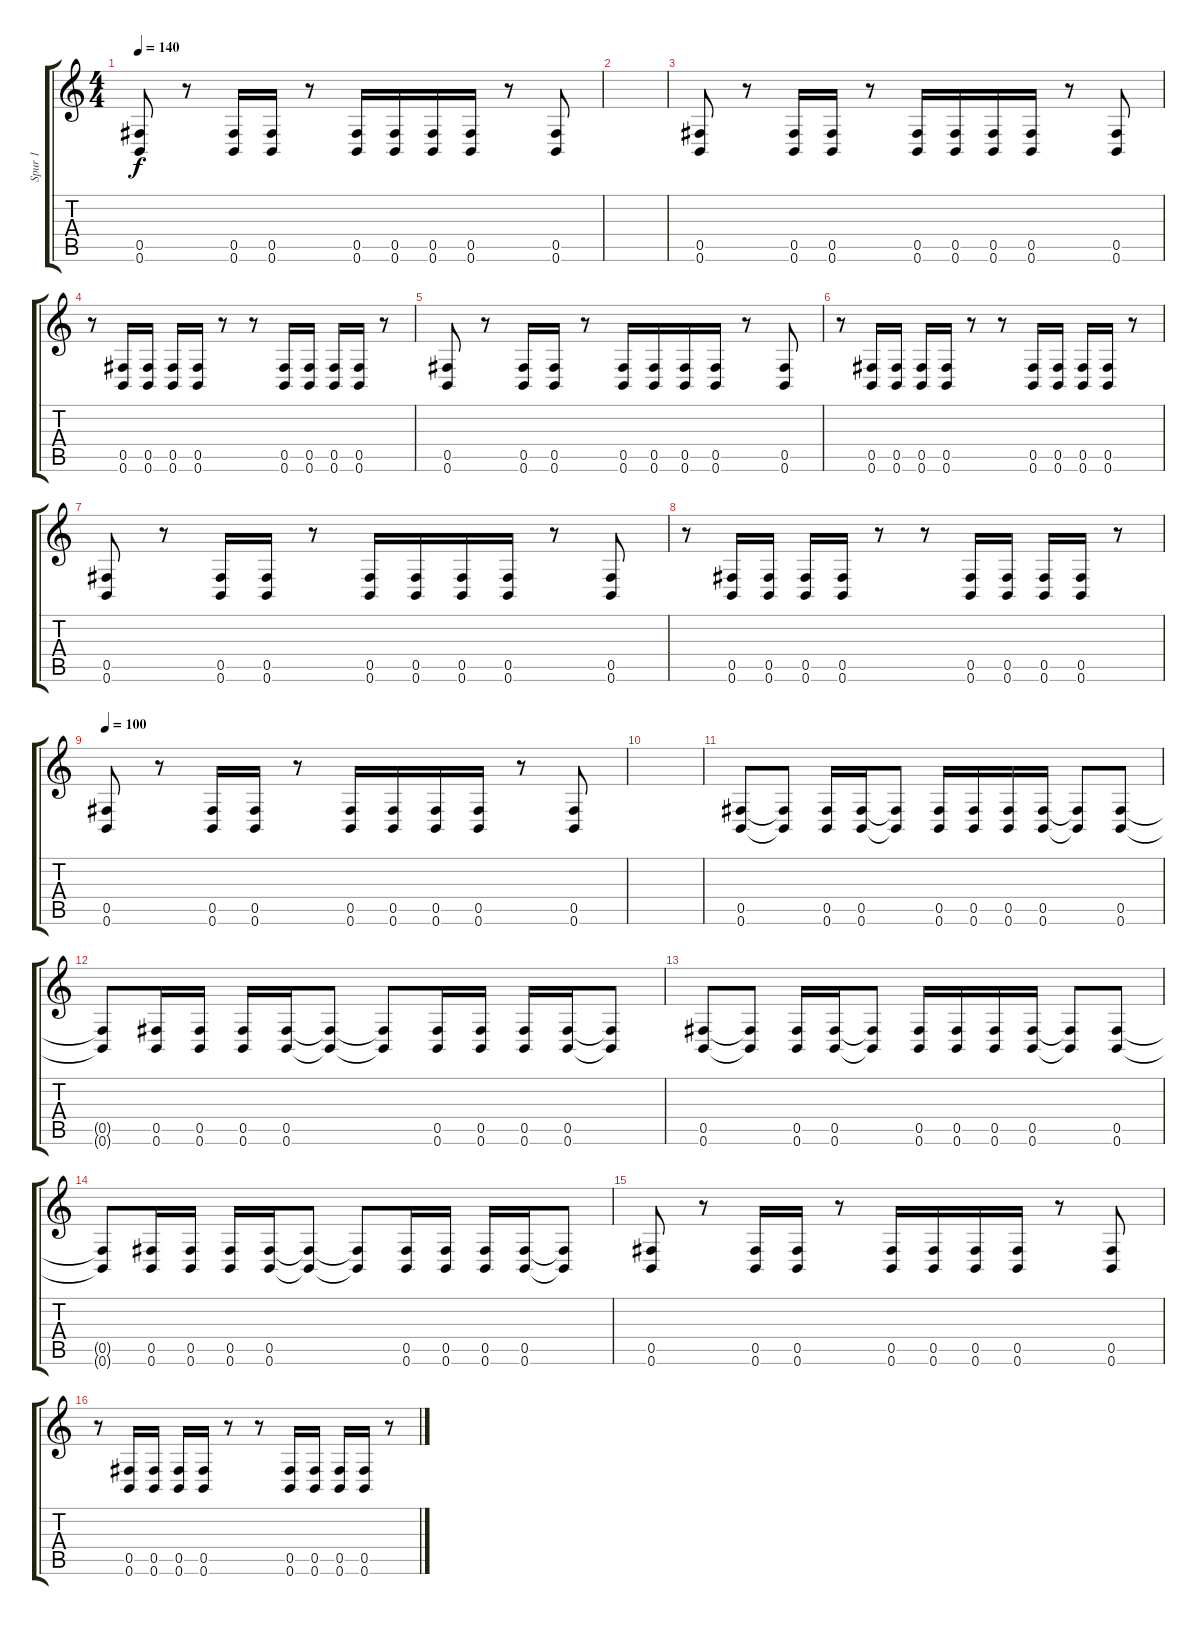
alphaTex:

\track ("Spur 1" "Spur 1") {instrument distortionguitar}
\staff {score tabs}
\tuning (Db4 Ab3 E3 B2 Gb2 B1) {hide}
\ts (4 4)
\tempo 140
\clef g2
\ks c
(0.5 0.6).8{dy f} r.8 (0.5 0.6).16 (0.5 0.6).16 r.8 (0.5 0.6).16 (0.5 0.6).16 (0.5 0.6).16 (0.5 0.6).16 r.8 (0.5 0.6).8 |
|
(0.5 0.6).8 r.8 (0.5 0.6).16 (0.5 0.6).16 r.8 (0.5 0.6).16 (0.5 0.6).16 (0.5 0.6).16 (0.5 0.6).16 r.8 (0.5 0.6).8 |
r.8 (0.5 0.6).16 (0.5 0.6).16 (0.5 0.6).16 (0.5 0.6).16 r.8 r.8 (0.5 0.6).16 (0.5 0.6).16 (0.5 0.6).16 (0.5 0.6).16 r.8 |
(0.5 0.6).8 r.8 (0.5 0.6).16 (0.5 0.6).16 r.8 (0.5 0.6).16 (0.5 0.6).16 (0.5 0.6).16 (0.5 0.6).16 r.8 (0.5 0.6).8 |
r.8 (0.5 0.6).16 (0.5 0.6).16 (0.5 0.6).16 (0.5 0.6).16 r.8 r.8 (0.5 0.6).16 (0.5 0.6).16 (0.5 0.6).16 (0.5 0.6).16 r.8 |
(0.5 0.6).8 r.8 (0.5 0.6).16 (0.5 0.6).16 r.8 (0.5 0.6).16 (0.5 0.6).16 (0.5 0.6).16 (0.5 0.6).16 r.8 (0.5 0.6).8 |
r.8 (0.5 0.6).16 (0.5 0.6).16 (0.5 0.6).16 (0.5 0.6).16 r.8 r.8 (0.5 0.6).16 (0.5 0.6).16 (0.5 0.6).16 (0.5 0.6).16 r.8 |
\tempo 100
(0.5 0.6).8 r.8 (0.5 0.6).16 (0.5 0.6).16 r.8 (0.5 0.6).16 (0.5 0.6).16 (0.5 0.6).16 (0.5 0.6).16 r.8 (0.5 0.6).8 |
|
(0.5 0.6).8 (0.5{t} 0.6{t}).8 (0.5 0.6).16 (0.5 0.6).16 (0.5{t} 0.6{t}).8 (0.5 0.6).16 (0.5 0.6).16 (0.5 0.6).16 (0.5 0.6).16 (0.5{t} 0.6{t}).8 (0.5 0.6).8 |
(0.5{t} 0.6{t}).8 (0.5 0.6).16 (0.5 0.6).16 (0.5 0.6).16 (0.5 0.6).16 (0.5{t} 0.6{t}).8 (0.5{t} 0.6{t}).8 (0.5 0.6).16 (0.5 0.6).16 (0.5 0.6).16 (0.5 0.6).16 (0.5{t} 0.6{t}).8 |
(0.5 0.6).8 (0.5{t} 0.6{t}).8 (0.5 0.6).16 (0.5 0.6).16 (0.5{t} 0.6{t}).8 (0.5 0.6).16 (0.5 0.6).16 (0.5 0.6).16 (0.5 0.6).16 (0.5{t} 0.6{t}).8 (0.5 0.6).8 |
(0.5{t} 0.6{t}).8 (0.5 0.6).16 (0.5 0.6).16 (0.5 0.6).16 (0.5 0.6).16 (0.5{t} 0.6{t}).8 (0.5{t} 0.6{t}).8 (0.5 0.6).16 (0.5 0.6).16 (0.5 0.6).16 (0.5 0.6).16 (0.5{t} 0.6{t}).8 |
(0.5 0.6).8 r.8 (0.5 0.6).16 (0.5 0.6).16 r.8 (0.5 0.6).16 (0.5 0.6).16 (0.5 0.6).16 (0.5 0.6).16 r.8 (0.5 0.6).8 |
r.8 (0.5 0.6).16 (0.5 0.6).16 (0.5 0.6).16 (0.5 0.6).16 r.8 r.8 (0.5 0.6).16 (0.5 0.6).16 (0.5 0.6).16 (0.5 0.6).16 r.8
